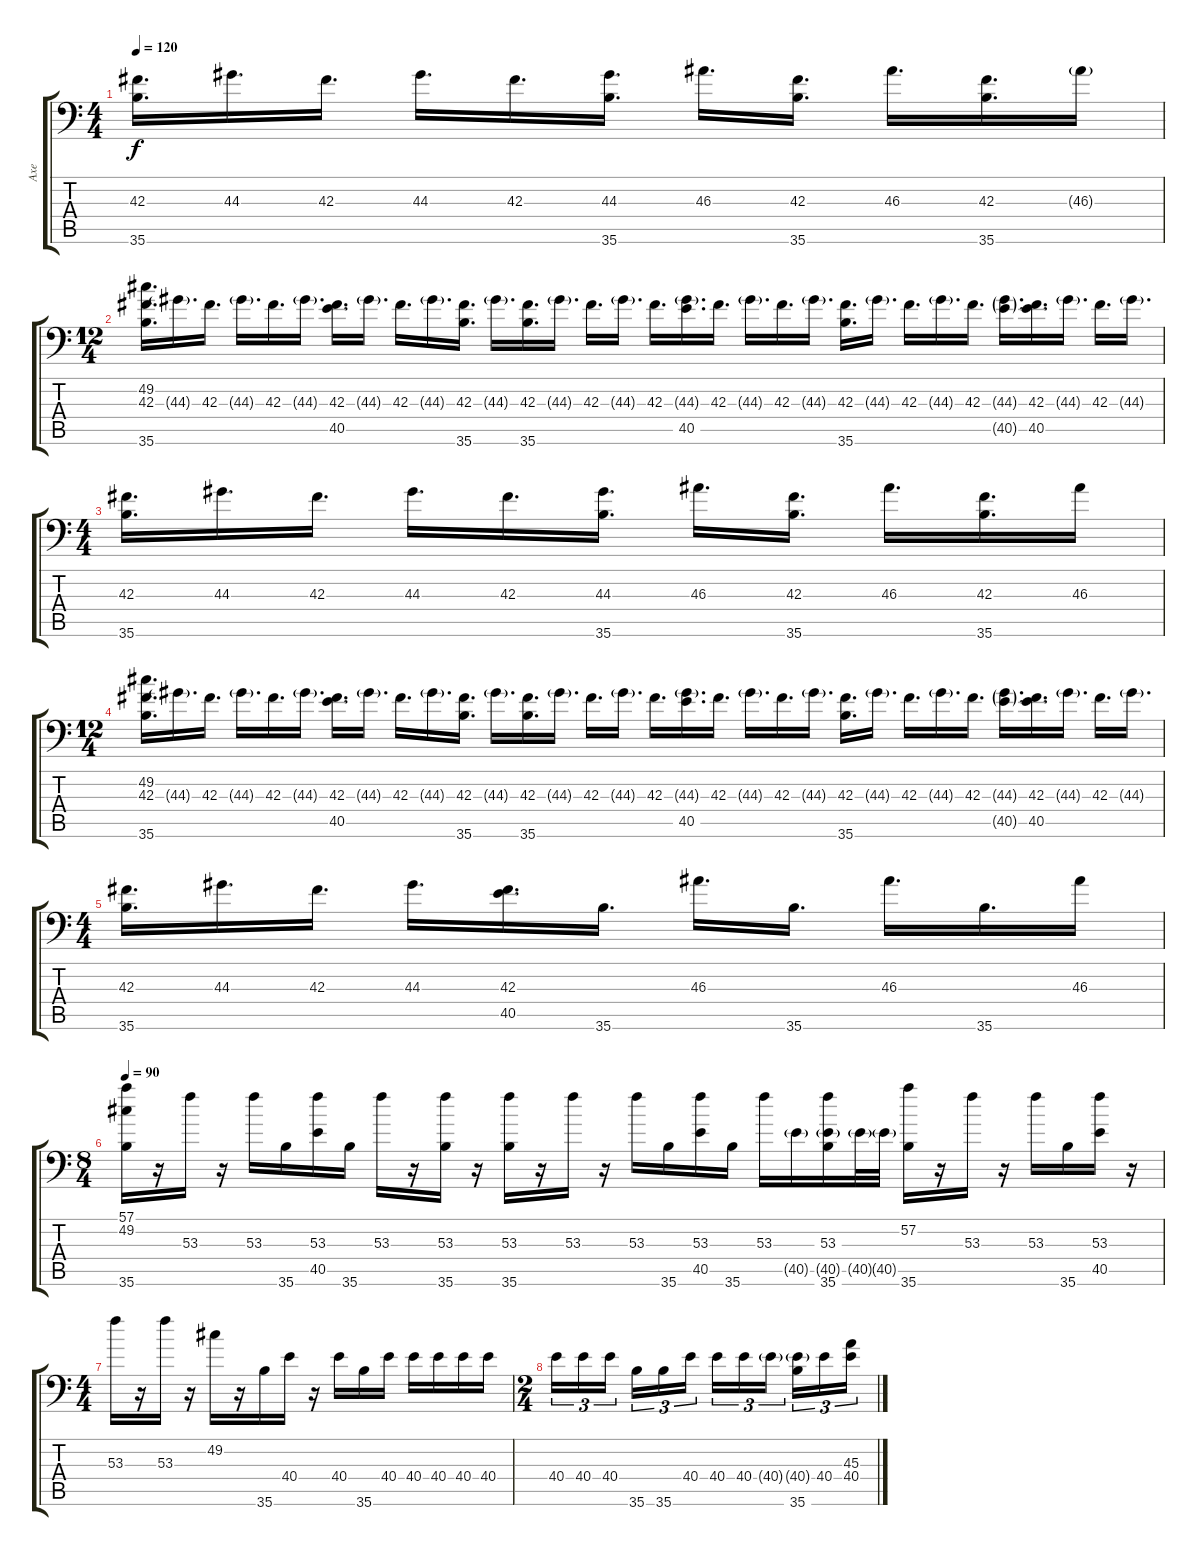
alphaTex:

\track ("Axe" "Axe") {instrument acousticgrandpiano}
\staff {score tabs}
\tuning (C-1 C-1 C-1 C-1 C-1 C-1) {hide}
\ts (4 4)
\tempo 120
\clef f4
\ks c
(42.3 35.6).16{d dy f} 44.3.16{d} 42.3.16{d} 44.3.16{d} 42.3.16{d} (44.3 35.6).16{d} 46.3.16{d} (42.3 35.6).16{d} 46.3.16{d} (42.3 35.6).16{d} 46.3{g}.16 |
\ts (12 4)
(49.2 42.3 35.6).16{d} 44.3{g}.16{d} 42.3.16{d} 44.3{g}.16{d} 42.3.16{d} 44.3{g}.16{d} (42.3 40.5).16{d} 44.3{g}.16{d} 42.3.16{d} 44.3{g}.16{d} (42.3 35.6).16{d} 44.3{g}.16{d} (42.3 35.6).16{d} 44.3{g}.16{d} 42.3.16{d} 44.3{g}.16{d} 42.3.16{d} (44.3{g} 40.5).16{d} 42.3.16{d} 44.3{g}.16{d} 42.3.16{d} 44.3{g}.16{d} (42.3 35.6).16{d} 44.3{g}.16{d} 42.3.16{d} 44.3{g}.16{d} 42.3.16{d} (44.3{g} 40.5{g}).16{d} (42.3 40.5).16{d} 44.3{g}.16{d} 42.3.16{d} 44.3{g}.16{d} |
\ts (4 4)
(42.3 35.6).16{d} 44.3.16{d} 42.3.16{d} 44.3.16{d} 42.3.16{d} (44.3 35.6).16{d} 46.3.16{d} (42.3 35.6).16{d} 46.3.16{d} (42.3 35.6).16{d} 46.3.16 |
\ts (12 4)
(49.2 42.3 35.6).16{d} 44.3{g}.16{d} 42.3.16{d} 44.3{g}.16{d} 42.3.16{d} 44.3{g}.16{d} (42.3 40.5).16{d} 44.3{g}.16{d} 42.3.16{d} 44.3{g}.16{d} (42.3 35.6).16{d} 44.3{g}.16{d} (42.3 35.6).16{d} 44.3{g}.16{d} 42.3.16{d} 44.3{g}.16{d} 42.3.16{d} (44.3{g} 40.5).16{d} 42.3.16{d} 44.3{g}.16{d} 42.3.16{d} 44.3{g}.16{d} (42.3 35.6).16{d} 44.3{g}.16{d} 42.3.16{d} 44.3{g}.16{d} 42.3.16{d} (44.3{g} 40.5{g}).16{d} (42.3 40.5).16{d} 44.3{g}.16{d} 42.3.16{d} 44.3{g}.16{d} |
\ts (4 4)
(42.3 35.6).16{d} 44.3.16{d} 42.3.16{d} 44.3.16{d} (42.3 40.5).16{d} 35.6.16{d} 46.3.16{d} 35.6.16{d} 46.3.16{d} 35.6.16{d} 46.3.16 |
\ts (8 4)
\tempo 90
(57.1 49.2 35.6).16 r.16 53.3.16 r.16 53.3.16 35.6.16 (53.3 40.5).16 35.6.16 53.3.16 r.16 (53.3 35.6).16 r.16 (53.3 35.6).16 r.16 53.3.16 r.16 53.3.16 35.6.16 (53.3 40.5).16 35.6.16 53.3.16 40.5{g}.16 (53.3 40.5{g} 35.6).16 40.5{g}.32 40.5{g}.32 (57.2 35.6).16 r.16 53.3.16 r.16 53.3.16 35.6.16 (53.3 40.5).16 r.16 |
\ts (4 4)
53.3.16 r.16 53.3.16 r.16 49.2.16 r.16 35.6.16 40.4.16 r.16 40.4.16 35.6.16 40.4.16 40.4.16 40.4.16 40.4.16 40.4.16 |
\ts (2 4)
40.4.16{tu (3 2)} 40.4.16{tu (3 2)} 40.4.16{tu (3 2)} 35.6.16{tu (3 2)} 35.6.16{tu (3 2)} 40.4.16{tu (3 2)} 40.4.16{tu (3 2)} 40.4.16{tu (3 2)} 40.4{g}.16{tu (3 2)} (40.4{g} 35.6).16{tu (3 2)} 40.4.16{tu (3 2)} (45.3 40.4).16{tu (3 2)}
